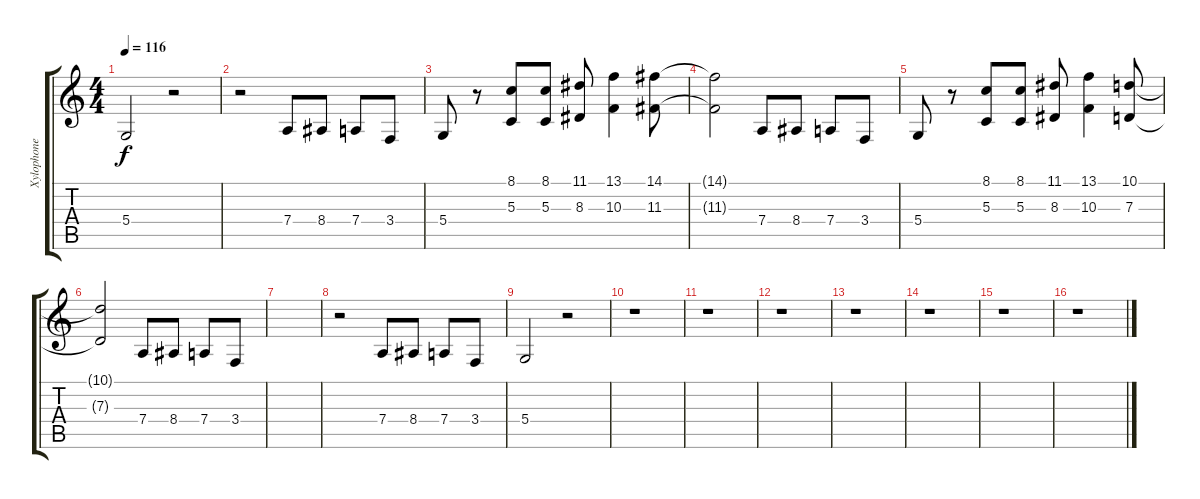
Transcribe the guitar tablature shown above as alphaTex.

\track ("Xylophone" "Xylophone") {instrument marimba}
\staff {score tabs}
\tuning (E4 B3 G3 D3 A2 E2) {hide}
\ts (4 4)
\tempo 116
\clef g2
\ks c
5.4.2{dy f} r.2 |
r.2 7.4.8 8.4.8 7.4.8 3.4.8 |
5.4.8 r.8 (8.1 5.3).8 (8.1 5.3).8 (11.1 8.3).8 (13.1 10.3).4 (14.1 11.3).8 |
(14.1{t} 11.3{t}).2 7.4.8 8.4.8 7.4.8 3.4.8 |
5.4.8 r.8 (8.1 5.3).8 (8.1 5.3).8 (11.1 8.3).8 (13.1 10.3).4 (10.1 7.3).8 |
(10.1{t} 7.3{t}).2 7.4.8 8.4.8 7.4.8 3.4.8 |
|
r.2 7.4.8 8.4.8 7.4.8 3.4.8 |
5.4.2 r.2 |
r.1 |
r.1 |
r.1 |
r.1 |
r.1 |
r.1 |
r.1
